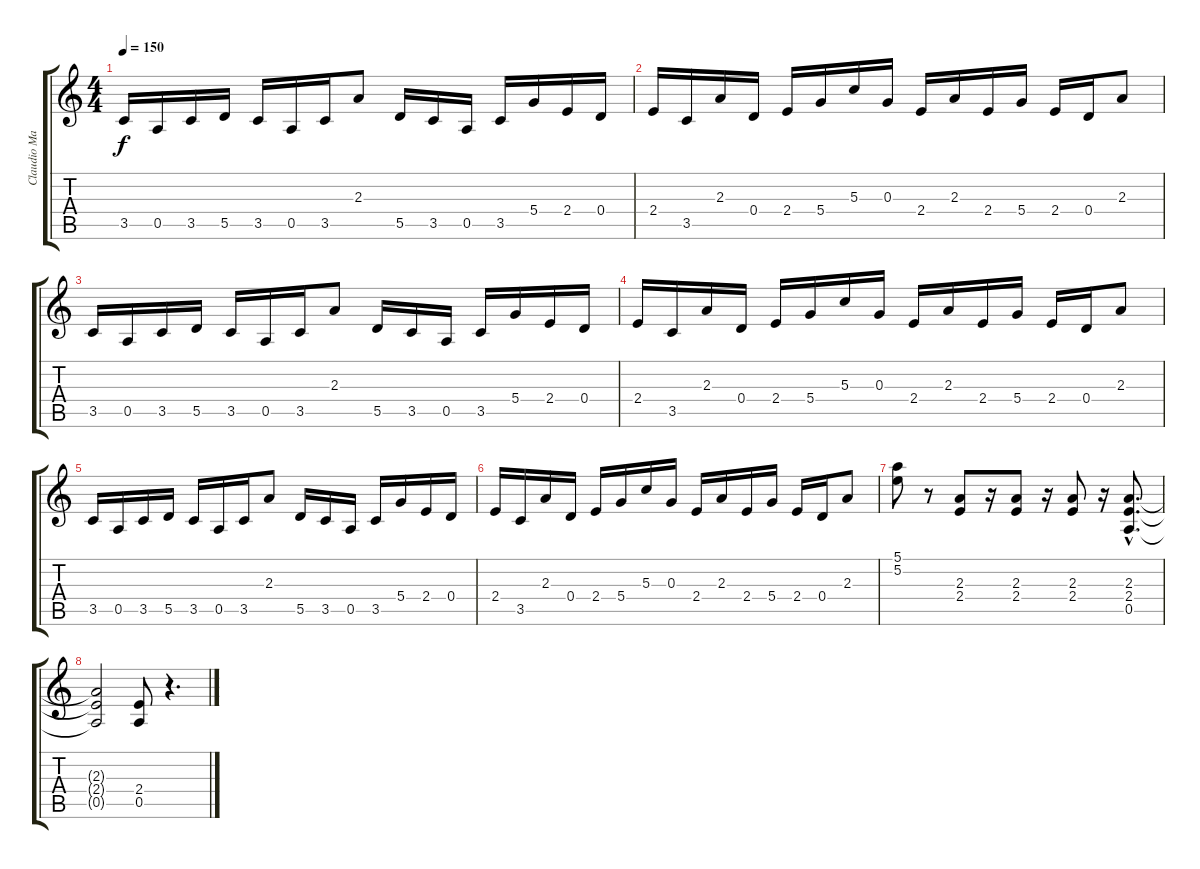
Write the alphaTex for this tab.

\track ("Claudio Marciello (Gtr 1)" "Claudio Ma") {instrument overdrivenguitar}
\staff {score tabs}
\tuning (E4 B3 G3 D3 A2 E2) {hide}
\ts (4 4)
\tempo 150
\clef g2
\ks c
3.5.16{dy f} 0.5.16 3.5.16 5.5.16 3.5.16 0.5.16 3.5.16 2.3.8 5.5.16 3.5.16 0.5.16 3.5.16 5.4.16 2.4.16 0.4.16 |
2.4.16 3.5.16 2.3.16 0.4.16 2.4.16 5.4.16 5.3.16 0.3.16 2.4.16 2.3.16 2.4.16 5.4.16 2.4.16 0.4.16 2.3.8 |
3.5.16 0.5.16 3.5.16 5.5.16 3.5.16 0.5.16 3.5.16 2.3.8 5.5.16 3.5.16 0.5.16 3.5.16 5.4.16 2.4.16 0.4.16 |
2.4.16 3.5.16 2.3.16 0.4.16 2.4.16 5.4.16 5.3.16 0.3.16 2.4.16 2.3.16 2.4.16 5.4.16 2.4.16 0.4.16 2.3.8 |
3.5.16 0.5.16 3.5.16 5.5.16 3.5.16 0.5.16 3.5.16 2.3.8 5.5.16 3.5.16 0.5.16 3.5.16 5.4.16 2.4.16 0.4.16 |
2.4.16 3.5.16 2.3.16 0.4.16 2.4.16 5.4.16 5.3.16 0.3.16 2.4.16 2.3.16 2.4.16 5.4.16 2.4.16 0.4.16 2.3.8 |
(5.1 5.2).8 r.8 (2.3 2.4).8 r.16 (2.3 2.4).8 r.16 (2.3 2.4).8 r.16 (2.3{hac} 2.4{hac} 0.5{hac}).8{d} |
(2.3{t} 2.4{t} 0.5{t}).2 (2.4 0.5).8 r.4{d}
